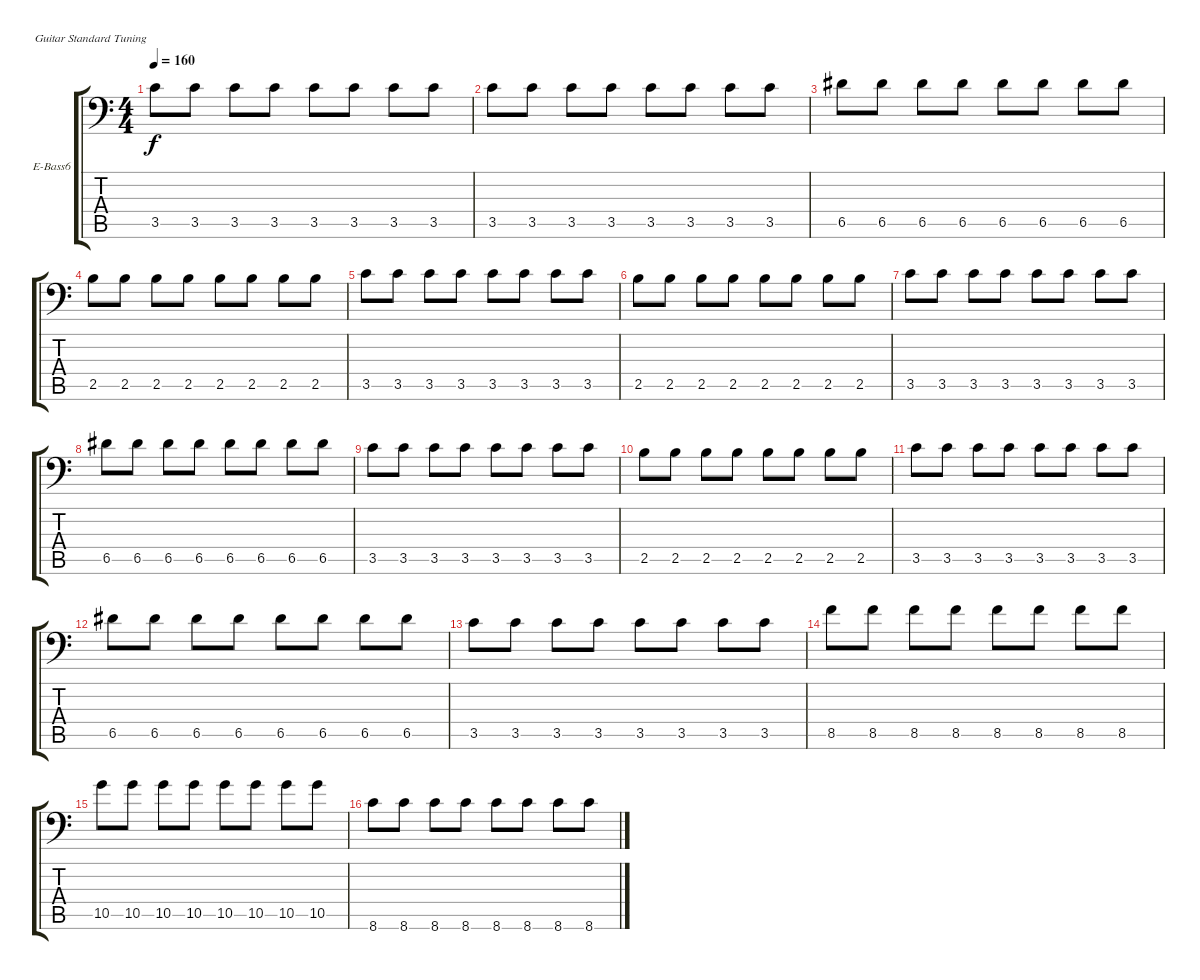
\bracketExtendMode groupsimilarinstruments
\firstSystemTrackNameOrientation horizontal
\otherSystemsTrackNameOrientation horizontal
\track ("Äîðîæêà 1" "E-Bass6") {instrument electricbasspick}
\staff {score tabs}
\tuning (E4 B3 G3 D3 A2 E2)
\ts (4 4)
\tempo 160
\clef f4
\ks c
3.5.8{dy f} 3.5.8 3.5.8 3.5.8 3.5.8 3.5.8 3.5.8 3.5.8 |
3.5.8 3.5.8 3.5.8 3.5.8 3.5.8 3.5.8 3.5.8 3.5.8 |
6.5.8 6.5.8 6.5.8 6.5.8 6.5.8 6.5.8 6.5.8 6.5.8 |
2.5.8 2.5.8 2.5.8 2.5.8 2.5.8 2.5.8 2.5.8 2.5.8 |
3.5.8 3.5.8 3.5.8 3.5.8 3.5.8 3.5.8 3.5.8 3.5.8 |
2.5.8 2.5.8 2.5.8 2.5.8 2.5.8 2.5.8 2.5.8 2.5.8 |
3.5.8 3.5.8 3.5.8 3.5.8 3.5.8 3.5.8 3.5.8 3.5.8 |
6.5.8 6.5.8 6.5.8 6.5.8 6.5.8 6.5.8 6.5.8 6.5.8 |
3.5.8 3.5.8 3.5.8 3.5.8 3.5.8 3.5.8 3.5.8 3.5.8 |
2.5.8 2.5.8 2.5.8 2.5.8 2.5.8 2.5.8 2.5.8 2.5.8 |
3.5.8 3.5.8 3.5.8 3.5.8 3.5.8 3.5.8 3.5.8 3.5.8 |
6.5.8 6.5.8 6.5.8 6.5.8 6.5.8 6.5.8 6.5.8 6.5.8 |
3.5.8 3.5.8 3.5.8 3.5.8 3.5.8 3.5.8 3.5.8 3.5.8 |
8.5.8 8.5.8 8.5.8 8.5.8 8.5.8 8.5.8 8.5.8 8.5.8 |
10.5.8 10.5.8 10.5.8 10.5.8 10.5.8 10.5.8 10.5.8 10.5.8 |
8.6.8 8.6.8 8.6.8 8.6.8 8.6.8 8.6.8 8.6.8 8.6.8
